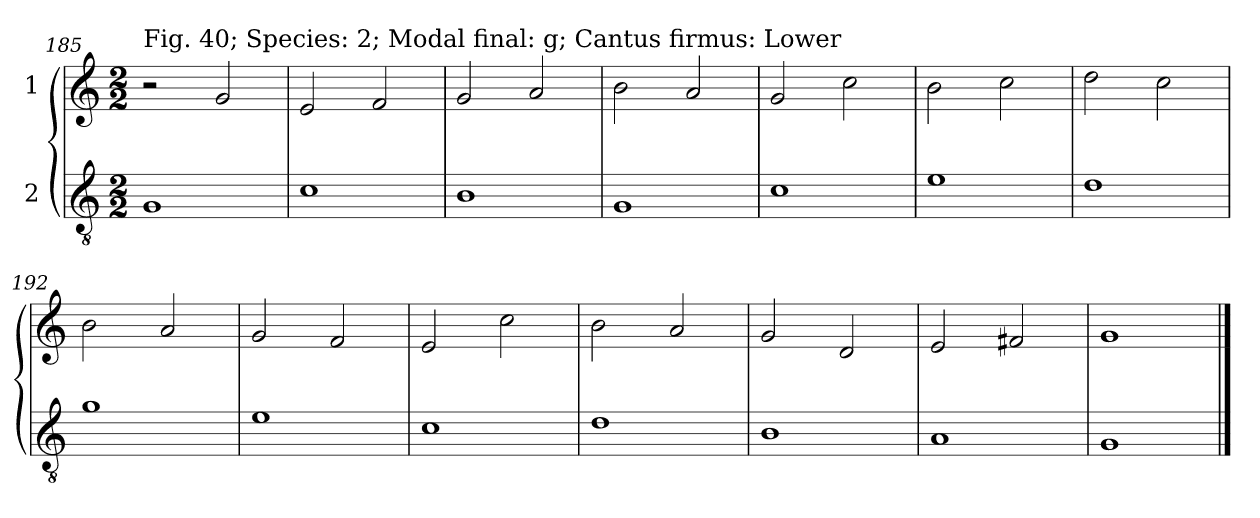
**kern	**kern
*part2	*part1
*staff2	*staff1
*I"2	*I"1
!!LO:PB:g=z
*clefGv2	*clefG2
*k[]	*k[]
*M2/2	*M2/2
=185	=185
!	!LO:TX:a:t=Fig. 40; Species&colon; 2; Modal final&colon; g; Cantus firmus&colon; Lower
1G	2r
.	2g/
=186	=186
1c	2e/
.	2f/
=187	=187
1B	2g/
.	2a/
=188	=188
1G	2b\
.	2a/
=189	=189
1c	2g/
.	2cc\
=190	=190
1e	2b\
.	2cc\
=191	=191
1d	2dd\
.	2cc\
!!LO:LB:g=z
=192	=192
1g	2b\
.	2a/
=193	=193
1e	2g/
.	2f/
=194	=194
1c	2e/
.	2cc\
=195	=195
1d	2b\
.	2a/
=196	=196
1B	2g/
.	2d/
=197	=197
1A	2e/
.	2f#X/
=198	=198
1G	1g
==	==
*-	*-
